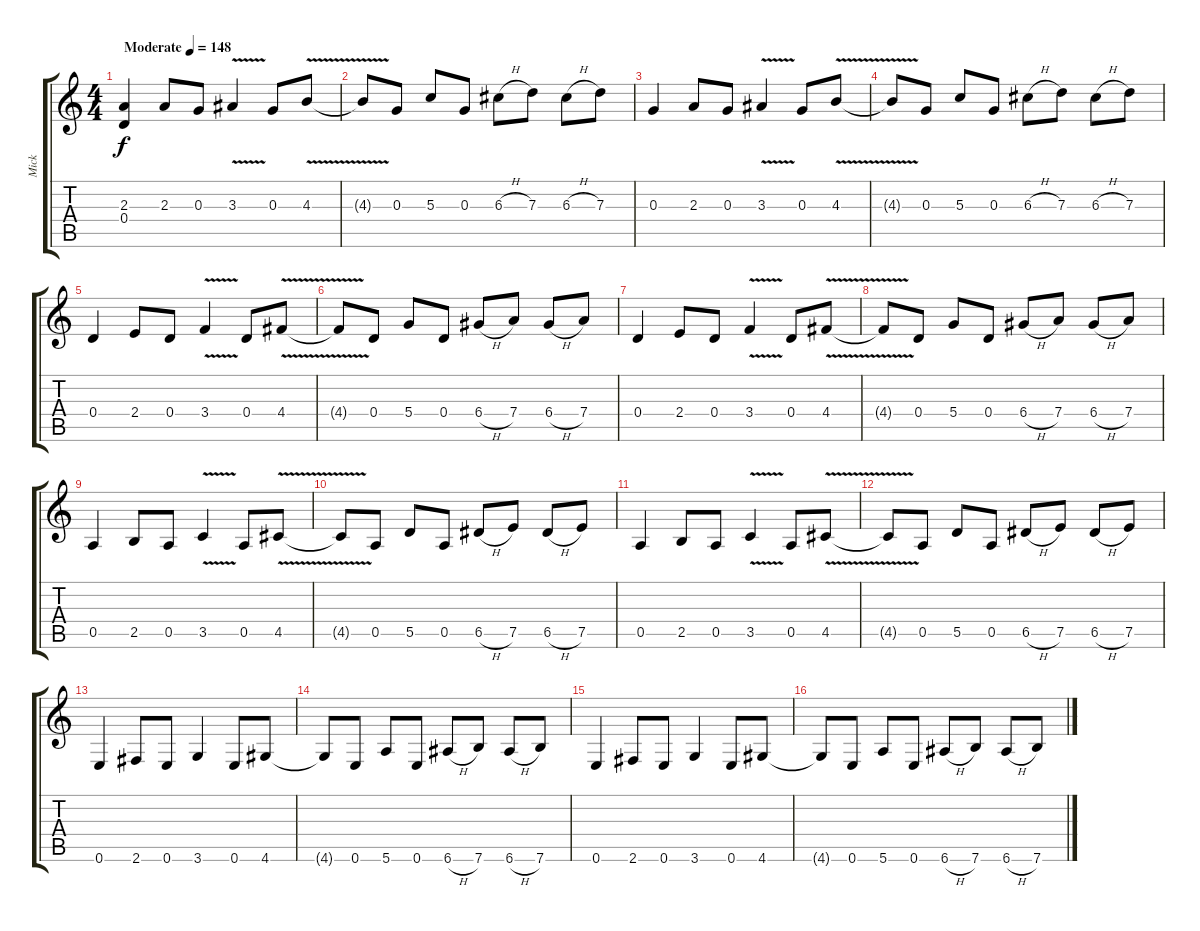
\track ("Mick" "Mick") {instrument distortionguitar}
\staff {score tabs}
\tuning (E4 B3 G3 D3 A2 E2) {hide}
\ts (4 4)
\tempo (148 "Moderate")
\clef g2
\ks c
(2.3 0.4).4{dy f instrument distortionguitar} 2.3.8 0.3.8 3.3{v}.4 0.3.8 4.3{v}.8 |
4.3{t}.8 0.3.8 5.3.8 0.3.8 6.3{h}.8 7.3.8 6.3{h}.8 7.3.8 |
0.3.4 2.3.8 0.3.8 3.3{v}.4 0.3.8 4.3{v}.8 |
4.3{t}.8 0.3.8 5.3.8 0.3.8 6.3{h}.8 7.3.8 6.3{h}.8 7.3.8 |
0.4.4 2.4.8 0.4.8 3.4{v}.4 0.4.8 4.4{v}.8 |
4.4{t}.8 0.4.8 5.4.8 0.4.8 6.4{h}.8 7.4.8 6.4{h}.8 7.4.8 |
0.4.4 2.4.8 0.4.8 3.4{v}.4 0.4.8 4.4{v}.8 |
4.4{t}.8 0.4.8 5.4.8 0.4.8 6.4{h}.8 7.4.8 6.4{h}.8 7.4.8 |
0.5.4 2.5.8 0.5.8 3.5{v}.4 0.5.8 4.5{v}.8 |
4.5{t}.8 0.5.8 5.5.8 0.5.8 6.5{h}.8 7.5.8 6.5{h}.8 7.5.8 |
0.5.4 2.5.8 0.5.8 3.5{v}.4 0.5.8 4.5{v}.8 |
4.5{t}.8 0.5.8 5.5.8 0.5.8 6.5{h}.8 7.5.8 6.5{h}.8 7.5.8 |
0.6.4 2.6.8 0.6.8 3.6.4 0.6.8 4.6.8 |
4.6{t}.8 0.6.8 5.6.8 0.6.8 6.6{h}.8 7.6.8 6.6{h}.8 7.6.8 |
0.6.4 2.6.8 0.6.8 3.6.4 0.6.8 4.6.8 |
4.6{t}.8 0.6.8 5.6.8 0.6.8 6.6{h}.8 7.6.8 6.6{h}.8 7.6.8
